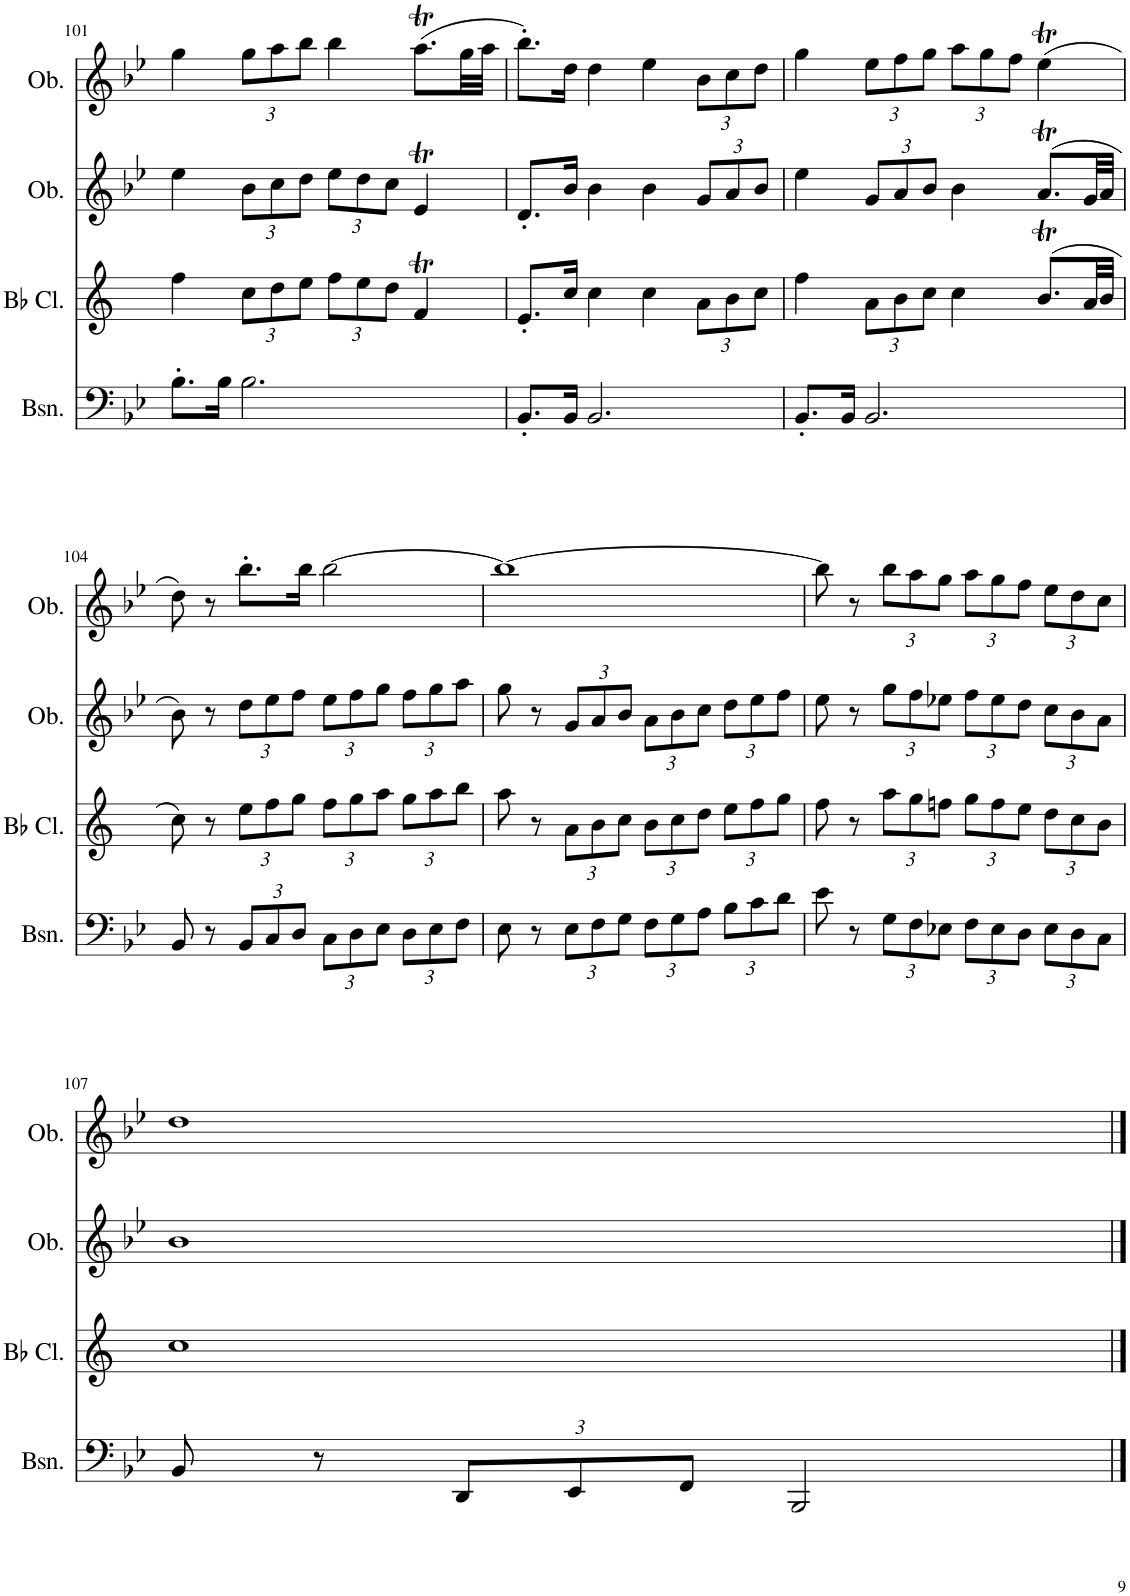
**kern	**kern	**kern	**kern
*part4	*part3	*part2	*part1
*staff4	*staff3	*staff2	*staff1
*I"Bassoon	*I"Bb Clarinet	*I"Oboe	*I"Oboe
*I'Bsn.	*I'Bb Cl.	*I'Ob.	*I'Ob.
!!LO:PB:g=z
*clefF4	*clefG2	*clefG2	*clefG2
*	*Trd1c2	*	*
*k[b-e-]	*k[]	*k[b-e-]	*k[b-e-]
*M4/4	*M4/4	*M4/4	*M4/4
=101	=101	=101	=101
8.B-'\L	4ff\	4ee-\	4gg\
16B-\Jk	.	.	.
*	*Xbrackettup	*Xbrackettup	*Xbrackettup
2.B-\	12cc\L	12b-\L	12gg\L
.	12dd\	12cc\	12aa\
.	12ee\J	12dd\J	12bb-\J
.	12ff\L	12ee-\L	4bb-\
.	12ee\	12dd\	.
.	12dd\J	12cc\J	.
.	4fT/	4e-T/	(8.aat\L
.	.	.	32gg\LL
.	.	.	32aa\JJJ
=102	=102	=102	=102
8.BB-'/L	8.e'/L	8.d'/L	8.bb-'\L)
16BB-/Jk	16cc/Jk	16b-/Jk	16dd\Jk
2.BB-/	4cc\	4b-\	4dd\
.	4cc\	4b-\	4ee-\
.	12a\L	12g/L	12b-\L
.	12b\	12a/	12cc\
.	12cc\J	12b-/J	12dd\J
=103	=103	=103	=103
8.BB-'/L	4ff\	4ee-\	4gg\
16BB-/Jk	.	.	.
2.BB-/	12a\L	12g/L	12ee-\L
.	12b\	12a/	12ff\
.	12cc\J	12b-/J	12gg\J
.	4cc\	4b-\	12aa\L
.	.	.	12gg\
.	.	.	12ff\J
.	(8.bt/L	(8.at/L	(4ee-T\
.	32a/LL	32g/LL	.
.	32b/JJJ	32a/JJJ	.
!!LO:LB:g=z
=104	=104	=104	=104
8BB-/	8cc\)	8b-\)	8dd\)
8r	8r	8r	8r
*Xbrackettup	*	*	*
12BB-/L	12ee\L	12dd\L	8.bb-'\L
12C/	12ff\	12ee-\	.
12D/J	12gg\J	12ff\J	.
.	.	.	16bb-\Jk
12C\L	12ff\L	12ee-\L	[2bb-\
12D\	12gg\	12ff\	.
12E-\J	12aa\J	12gg\J	.
12D\L	12gg\L	12ff\L	.
12E-\	12aa\	12gg\	.
12F\J	12bb\J	12aa\J	.
=105	=105	=105	=105
8E-\	8aa\	8gg\	1bb-_
8r	8r	8r	.
12E-\L	12a\L	12g/L	.
12F\	12b\	12a/	.
12G\J	12cc\J	12b-/J	.
12F\L	12b\L	12a\L	.
12G\	12cc\	12b-\	.
12A\J	12dd\J	12cc\J	.
12B-\L	12ee\L	12dd\L	.
12c\	12ff\	12ee-\	.
12d\J	12gg\J	12ff\J	.
=106	=106	=106	=106
8e-\	8ff\	8ee-\	8bb-\]
8r	8r	8r	8r
12G\L	12aa\L	12gg\L	12bb-\L
12F\	12gg\	12ff\	12aa\
12E-X\J	12ffn\J	12ee-X\J	12gg\J
12F\L	12gg\L	12ff\L	12aa\L
12E-\	12ff\	12ee-\	12gg\
12D\J	12ee\J	12dd\J	12ff\J
12E-\L	12dd\L	12cc\L	12ee-\L
12D\	12cc\	12b-\	12dd\
12C\J	12b\J	12a\J	12cc\J
!!LO:LB:g=z
=107	=107	=107	=107
8BB-/	1cc	1b-	1dd
8r	.	.	.
12DD/L	.	.	.
12EE-/	.	.	.
12FF/J	.	.	.
2BBB-/	.	.	.
==	==	==	==
*-	*-	*-	*-
